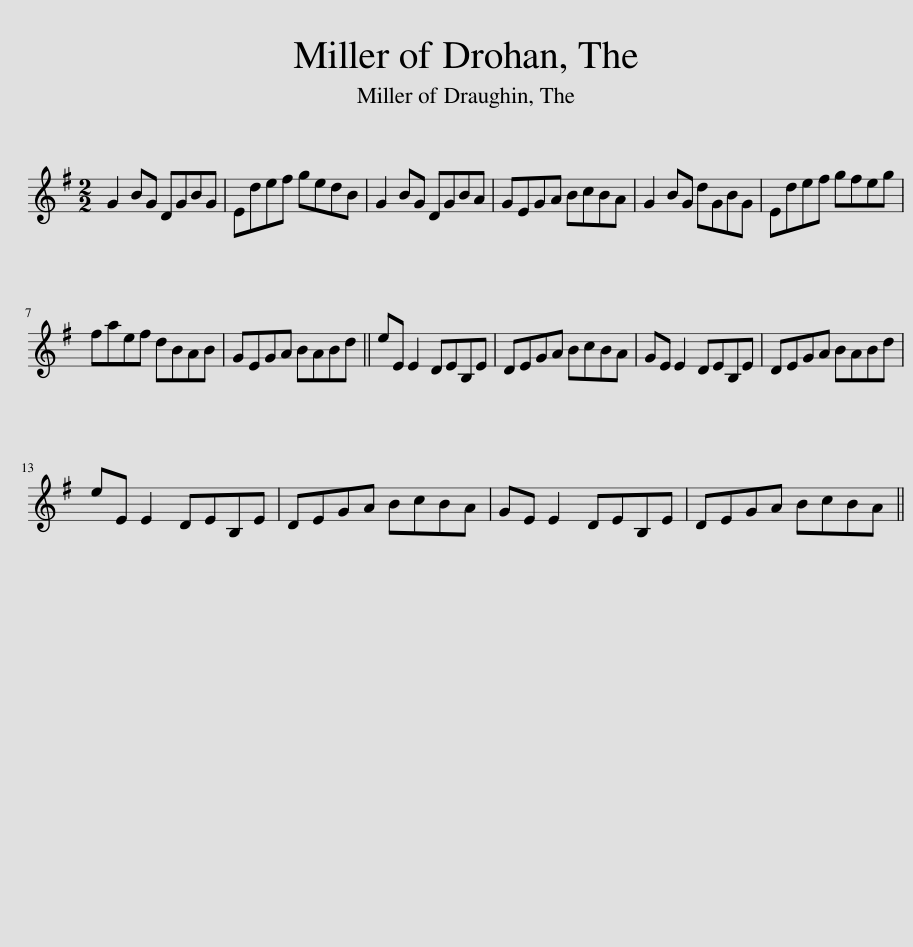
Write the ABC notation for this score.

X:1
L:1/8
M:2/2
I:linebreak $
K:G
V:1 treble
V:1
 G2 BG DGBG | Edef gedB | G2 BG DGBA | GEGA BcBA | G2 BG dGBG | %5
 Edef gfeg |$ faef dBAB | GEGA BABd || eE E2 DEB,E | DEGA BcBA | %10
 GE E2 DEB,E | DEGA BABd |$ eE E2 DEB,E | DEGA BcBA | GE E2 DEB,E | %15
 DEGA BcBA || %16
